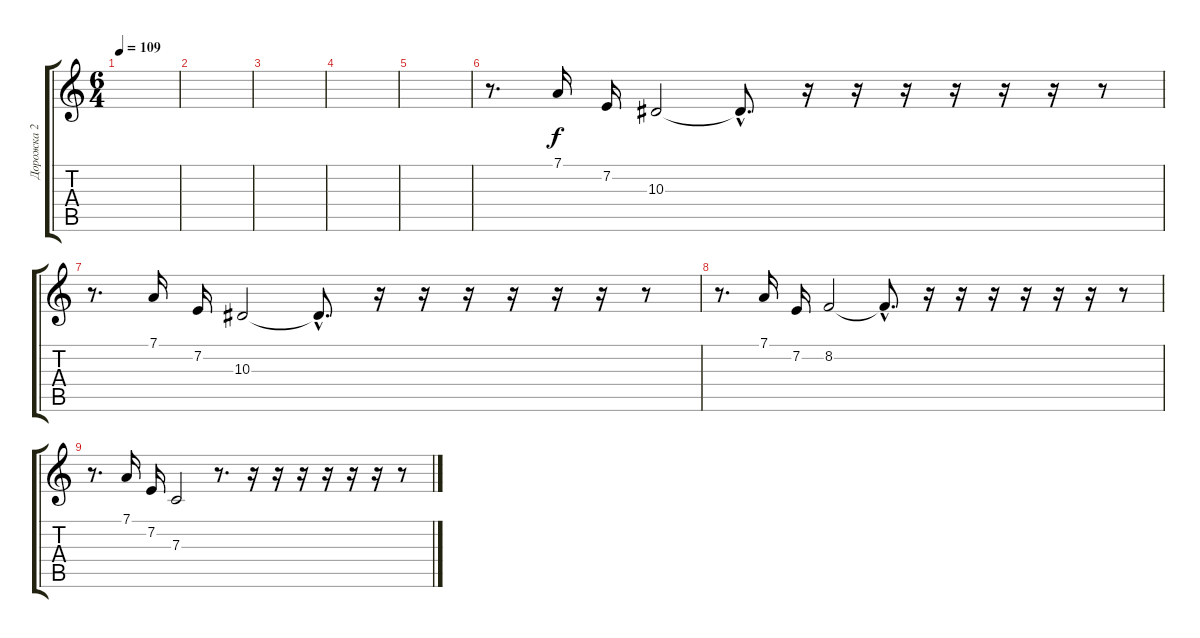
\track ("Дорожка 2" "Дорожка 2") {instrument stringensemble1}
\staff {score tabs}
\tuning (D4 A3 F3 C3 G2 D2) {hide}
\ts (6 4)
\tempo 109
\clef g2
\ks c
|
|
|
|
|
r.8{d} 7.1.16 7.2.16 10.3.2 10.3{hac t}.8{d} r.16 r.16 r.16 r.16 r.16 r.16 r.8 |
r.8{d} 7.1.16 7.2.16 10.3.2 10.3{hac t}.8{d} r.16 r.16 r.16 r.16 r.16 r.16 r.8 |
r.8{d} 7.1.16 7.2.16 8.2.2 8.2{hac t}.8{d} r.16 r.16 r.16 r.16 r.16 r.16 r.8 |
r.8{d} 7.1.16 7.2.16 7.3.2 r.8{d} r.16 r.16 r.16 r.16 r.16 r.16 r.8
